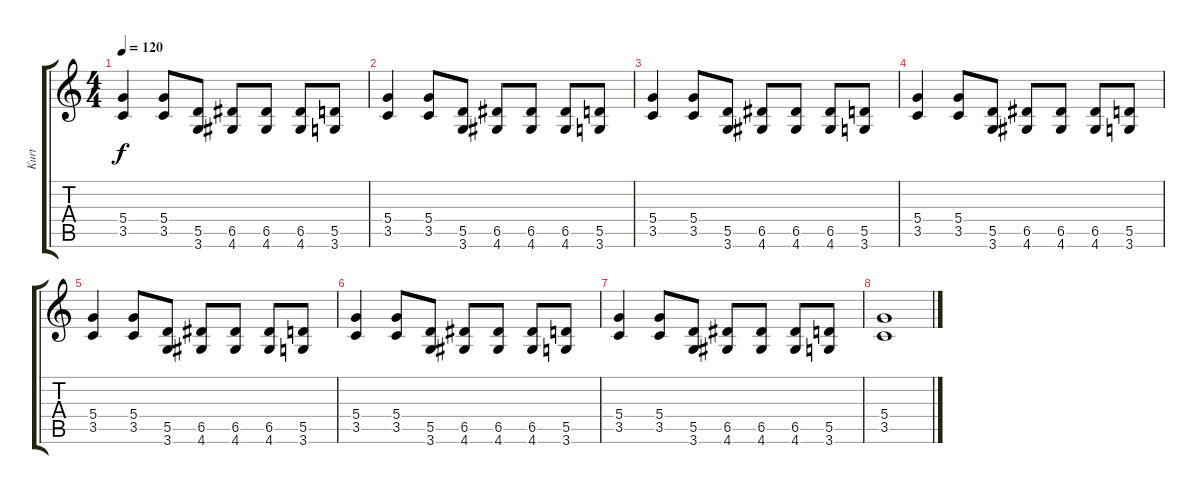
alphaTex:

\track ("Kurt" "Kurt") {instrument distortionguitar}
\staff {score tabs}
\tuning (E4 B3 G3 D3 A2 E2) {hide}
\ts (4 4)
\tempo 120
\clef g2
\ks c
(5.4 3.5).4{dy f} (5.4 3.5).8 (5.5 3.6).8 (6.5 4.6).8 (6.5 4.6).8 (6.5 4.6).8 (5.5 3.6).8 |
(5.4 3.5).4 (5.4 3.5).8 (5.5 3.6).8 (6.5 4.6).8 (6.5 4.6).8 (6.5 4.6).8 (5.5 3.6).8 |
(5.4 3.5).4 (5.4 3.5).8 (5.5 3.6).8 (6.5 4.6).8 (6.5 4.6).8 (6.5 4.6).8 (5.5 3.6).8 |
(5.4 3.5).4 (5.4 3.5).8 (5.5 3.6).8 (6.5 4.6).8 (6.5 4.6).8 (6.5 4.6).8 (5.5 3.6).8 |
(5.4 3.5).4 (5.4 3.5).8 (5.5 3.6).8 (6.5 4.6).8 (6.5 4.6).8 (6.5 4.6).8 (5.5 3.6).8 |
(5.4 3.5).4 (5.4 3.5).8 (5.5 3.6).8 (6.5 4.6).8 (6.5 4.6).8 (6.5 4.6).8 (5.5 3.6).8 |
(5.4 3.5).4 (5.4 3.5).8 (5.5 3.6).8 (6.5 4.6).8 (6.5 4.6).8 (6.5 4.6).8 (5.5 3.6).8 |
(5.4 3.5).1
